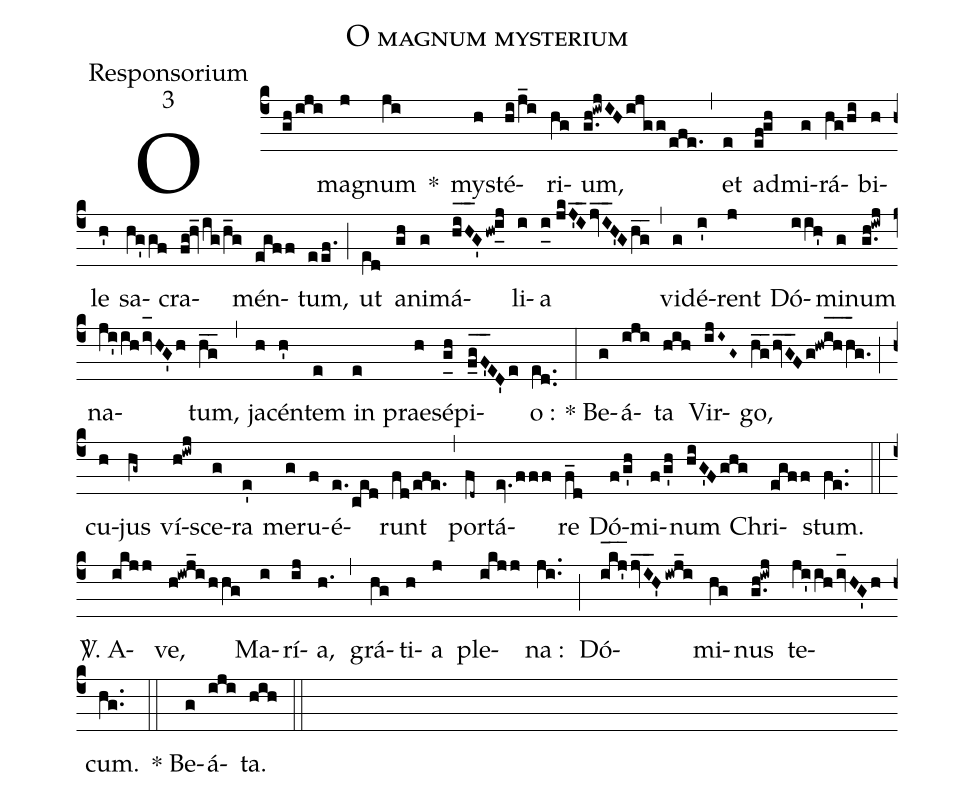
name:O magnum mysterium;
office-part:Responsorium;
mode:3;
%%
(c4) O(gh/iji) ma(j)gnum(ji) *() my(h)sté(hi/j_i)ri(hg)um,(g.h!iwjIHijgg/efe.) (,) et(e) ad(ef!gh)mi(g)rá(hg/hi)bi(h)le(h') sa(hg'gf)cra(fg!hv_ig/h_g)mén(egff)tum,(eef.) (;) ut(e[ll:1]d) a(gh)ni(g)má(hi_[oh:h]H_[oh:h]G'hw!i_[uh:l]j)li(i)a(i_0[uh:l]//jkJ'_I_2jv_I_H'Gh_g_) (,) vi(g)dé(i')rent(j) Dó(iih')mi(g)num(g.h!iwj) na(ji'ihiv_[oh:h]HG'h)tum,(hg__) (,) ja(h)cén(h')tem(e) in(e) prae(h)sé(g_[uh:l]h)pi(f_g_[oh:h]F'_[oh:h]ED'e)o :(e[ll:1]d..) (:) * Be(g)á(iji)ta(hih) Vir(ijI~G~)go,(h_g_2hv_G_Fg!hw[oh:h{]i_h_h_3g.[oh}]) (;) cu(h)jus(hg~) ví(h!iwj)sce(g)ra(e') me(g)ru(f)é(e./ced)runt(fd/efe.) (,) por(fd~)tá(ev.fff)re(f_d) Dó(f/g'h)mi(f/g'h)num(hiG'Fghg) Chri(egff)stum.(fe..) (::)
<sp>V/</sp>. A(ikjj)ve,(h!iwj_ihhg) Ma(i)rí(ij)a,(h.) (,) grá(hg)ti(h)a(j) ple(ikjj)na :(ji..) (;) Dó(i_[hl:1]k_[hl:1]j'_2[hl:1]jv_I_H'iwj_i)mi(hg)nus(g.h!iwj) te(ji'ihiv_[oh:h]HG'h)cum.(hg..) (::) * Be(g)á(iji)ta.(hih) (::)
